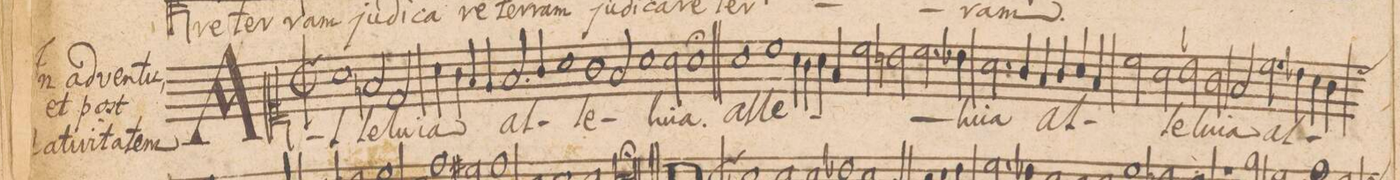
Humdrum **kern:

**kern	**text	**text
*I"[CANTVS.]	*	*
*clefC1	*	*
*k[]	*	*
*met(C|)	*	*
*M2/1	*	*
1a	Al-	.
2fn/	-le-	.
2d/	-lu-	.
=2-	=2-	=2-
4a\	-ia	.
4g\	.	.
4f/	.	.
4e/	.	.
2.f/	al-	.
4g/	.	.
=3-	=3-	=3-
1a	.	.
1g	-le-	.
=4-	=4-	=4-
2f/	.	.
1a	.	.
*2\right	*	*
2a\	-lu-	.
=5-	=5-	=5-
1a;	-ia.	.
=||	=||	=||
1a	al-	.
=6-	=6-	=6-
1cc	-le-	.
4a\	.	.
4g\	.	.
4a\	.	.
4f/	.	.
=7-	=7-	=7-
2cc\	.	.
2bn\	.	.
2.cc\	.	.
4b-X\	-lu-	.
=8-	=8-	=8-
2.a\	-ia	.
4g/	.	.
4f/	al-	.
4g/	.	.
4a/	.	.
4f/	.	.
=9-	=9-	=9-
2cc\	.	.
2a\	.	.
2b-X\	-le-	.
2g\	-lu-	.
=10-	=10-	=10-
2f/	-ia	.
2.cc\	al-	.
4b-X\	.	.
4a\	.	.
*custos:cc	*	*
4g\	.	.
=11-	=11-	=11-
*-	*-	*-
